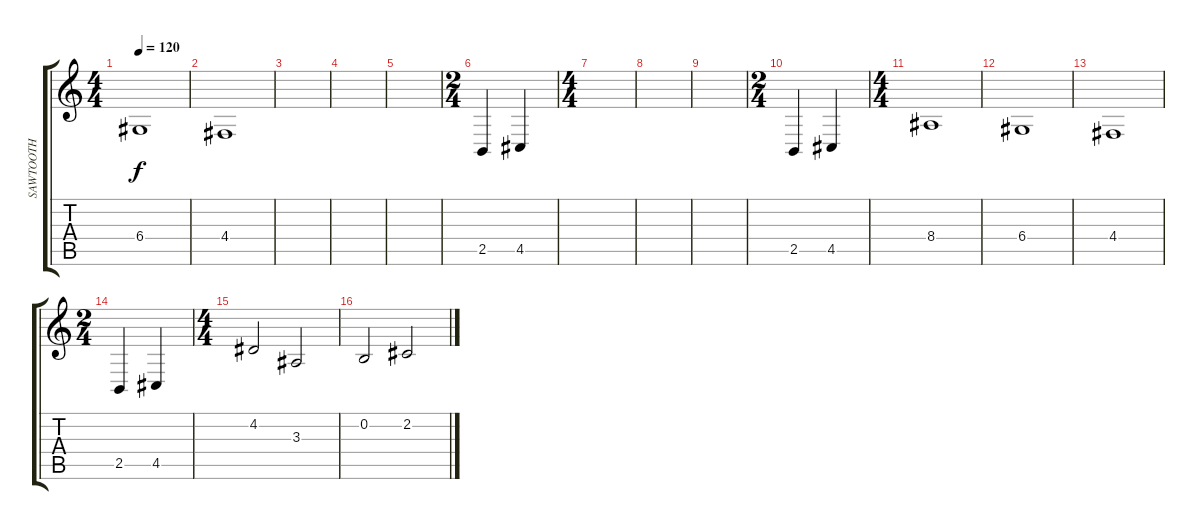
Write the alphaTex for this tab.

\track ("SAWTOOTH" "SAWTOOTH") {instrument lead2sawtooth}
\staff {score tabs}
\tuning (E4 B3 G3 D3 A2 E2) {hide}
\ts (4 4)
\tempo 120
\clef g2
\ks c
6.4.1{dy f} |
4.4.1 |
|
|
|
\ts (2 4)
2.5.4 4.5.4 |
\ts (4 4)
|
|
|
\ts (2 4)
2.5.4 4.5.4 |
\ts (4 4)
8.4.1 |
6.4.1 |
4.4.1 |
\ts (2 4)
2.5.4 4.5.4 |
\ts (4 4)
4.2.2 3.3.2 |
0.2.2 2.2.2
